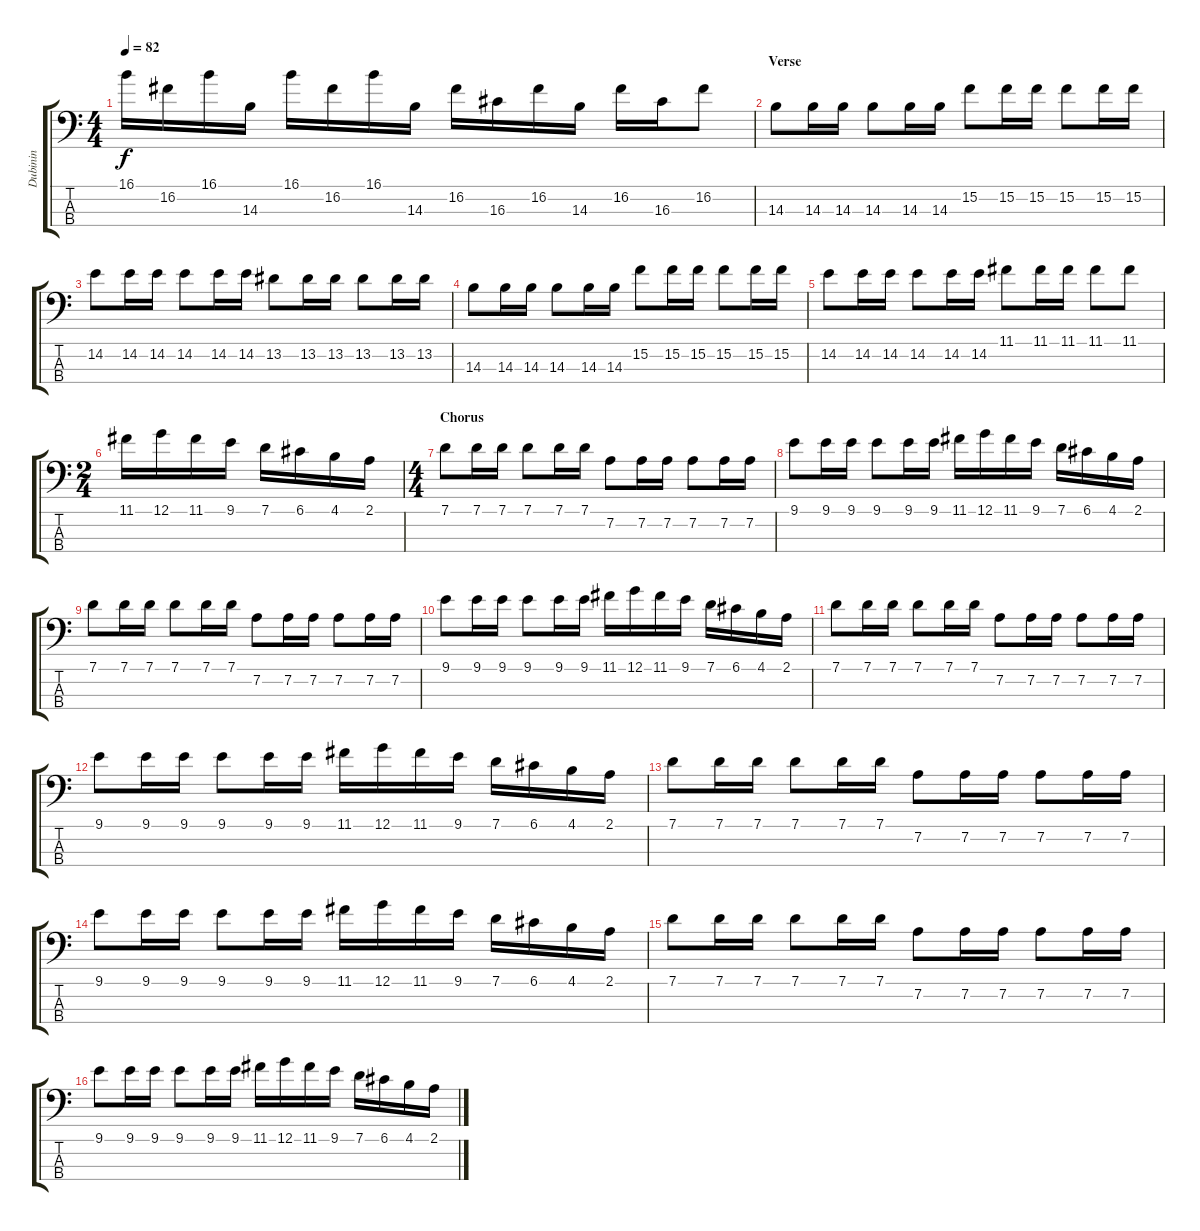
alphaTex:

\track ("Dubinin" "Dubinin") {instrument electricbassfinger}
\staff {score tabs}
\tuning (G2 D2 A1 E1) {hide}
\ts (4 4)
\tempo 82
\clef f4
\ks c
16.1.16{dy f} 16.2.16 16.1.16 14.3.16 16.1.16 16.2.16 16.1.16 14.3.16 16.2.16 16.3.16 16.2.16 14.3.16 16.2.16 16.3.16 16.2.8 |
\section ("" "Verse")
14.3.8 14.3.16 14.3.16 14.3.8 14.3.16 14.3.16 15.2.8 15.2.16 15.2.16 15.2.8 15.2.16 15.2.16 |
14.2.8 14.2.16 14.2.16 14.2.8 14.2.16 14.2.16 13.2.8 13.2.16 13.2.16 13.2.8 13.2.16 13.2.16 |
14.3.8 14.3.16 14.3.16 14.3.8 14.3.16 14.3.16 15.2.8 15.2.16 15.2.16 15.2.8 15.2.16 15.2.16 |
14.2.8 14.2.16 14.2.16 14.2.8 14.2.16 14.2.16 11.1.8 11.1.16 11.1.16 11.1.8 11.1.8 |
\ts (2 4)
11.1.16 12.1.16 11.1.16 9.1.16 7.1.16 6.1.16 4.1.16 2.1.16 |
\ts (4 4)
\section ("" "Chorus")
7.1.8{volume 16} 7.1.16 7.1.16 7.1.8 7.1.16 7.1.16 7.2.8 7.2.16 7.2.16 7.2.8 7.2.16 7.2.16 |
9.1.8 9.1.16 9.1.16 9.1.8 9.1.16 9.1.16 11.1.16 12.1.16 11.1.16 9.1.16 7.1.16 6.1.16 4.1.16 2.1.16 |
7.1.8 7.1.16 7.1.16 7.1.8 7.1.16 7.1.16 7.2.8 7.2.16 7.2.16 7.2.8 7.2.16 7.2.16 |
9.1.8 9.1.16 9.1.16 9.1.8 9.1.16 9.1.16 11.1.16 12.1.16 11.1.16 9.1.16 7.1.16 6.1.16 4.1.16 2.1.16 |
7.1.8 7.1.16 7.1.16 7.1.8 7.1.16 7.1.16 7.2.8 7.2.16 7.2.16 7.2.8 7.2.16 7.2.16 |
9.1.8 9.1.16 9.1.16 9.1.8 9.1.16 9.1.16 11.1.16 12.1.16 11.1.16 9.1.16 7.1.16 6.1.16 4.1.16 2.1.16 |
7.1.8 7.1.16 7.1.16 7.1.8 7.1.16 7.1.16 7.2.8 7.2.16 7.2.16 7.2.8 7.2.16 7.2.16 |
9.1.8 9.1.16 9.1.16 9.1.8 9.1.16 9.1.16 11.1.16 12.1.16 11.1.16 9.1.16 7.1.16 6.1.16 4.1.16 2.1.16 |
7.1.8 7.1.16 7.1.16 7.1.8 7.1.16 7.1.16 7.2.8 7.2.16 7.2.16 7.2.8 7.2.16 7.2.16 |
9.1.8 9.1.16 9.1.16 9.1.8 9.1.16 9.1.16 11.1.16 12.1.16 11.1.16 9.1.16 7.1.16 6.1.16 4.1.16 2.1.16
